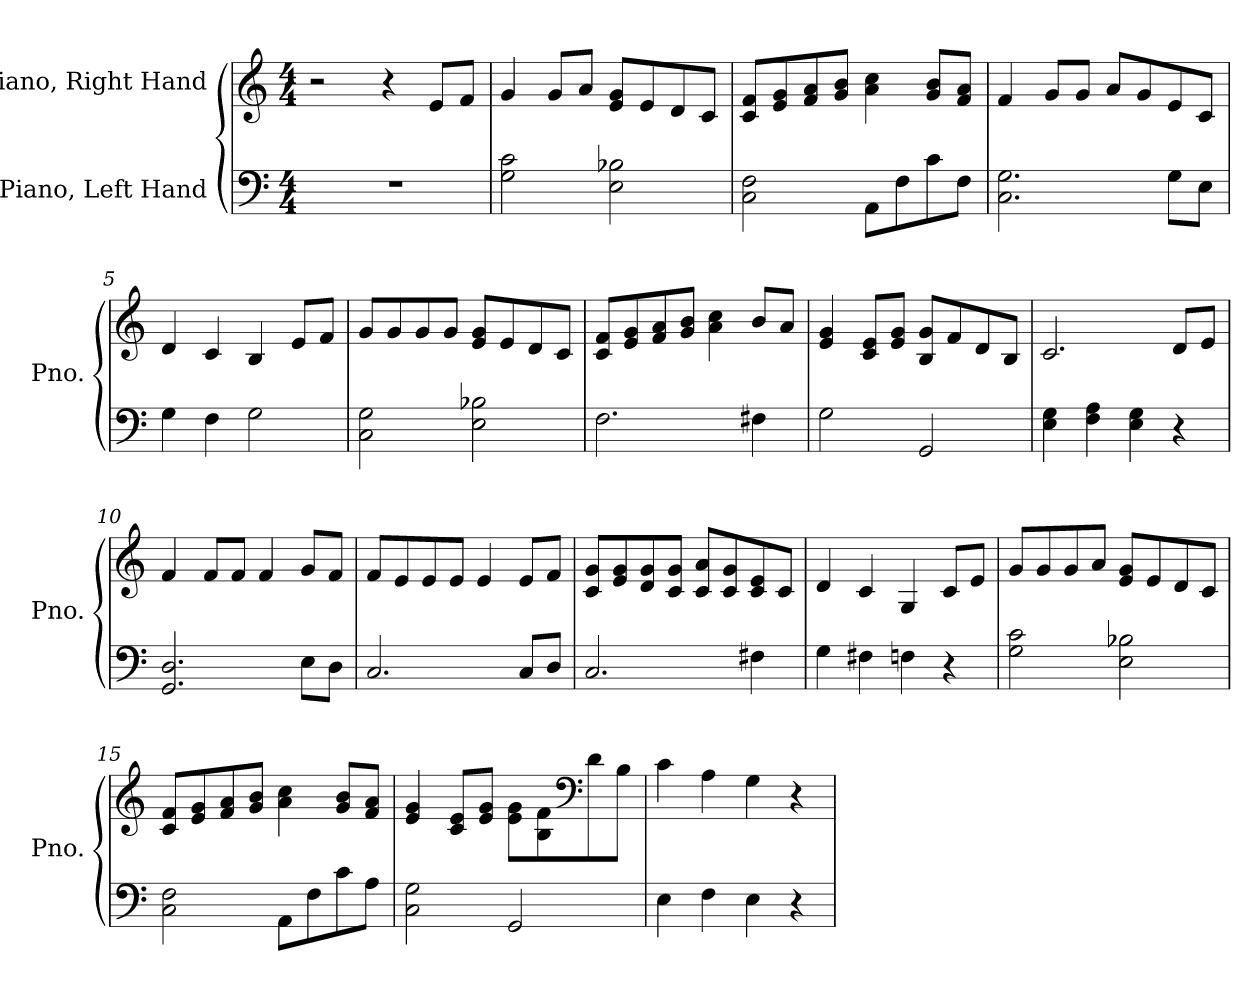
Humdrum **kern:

**kern	**kern
*part2	*part1
*staff2	*staff1
*I"Piano, Left Hand	*I"Piano, Right Hand
*I'Pno.	*I'Pno.
*clefF4	*clefG2
*k[]	*k[]
*M4/4	*M4/4
*MM100	*MM100
=1	=1
1r	2r
.	4r
.	8e/L
.	8f/J
=2	=2
2G\ 2c\	4g/
.	8g/L
.	8a/J
2E\ 2B-X\	8e/ 8g/L
.	8e/
.	8d/
.	8c/J
=3	=3
2C\ 2F\	8c/ 8f/L
.	8e/ 8g/
.	8f/ 8a/
.	8g/ 8b/J
8AA\L	4a\ 4cc\
8F\	.
8c\	8g/ 8b/L
8F\J	8f/ 8a/J
=4	=4
2.C\ 2.G\	4f/
.	8g/L
.	8g/J
.	8a/L
.	8g/
8G\L	8e/
8E\J	8c/J
=5	=5
4G\	4d/
4F\	4c/
2G\	4B/
.	8e/L
.	8f/J
!!LO:LB:g=z
=6	=6
2C\ 2G\	8g/L
.	8g/
.	8g/
.	8g/J
2E\ 2B-X\	8e/ 8g/L
.	8e/
.	8d/
.	8c/J
=7	=7
2.F\	8c/ 8f/L
.	8e/ 8g/
.	8f/ 8a/
.	8g/ 8b/J
.	4a\ 4cc\
4F#X\	8b/L
.	8a/J
=8	=8
2G\	4e/ 4g/
.	8c/ 8e/L
.	8e/ 8g/J
2GG/	8B/ 8g/L
.	8f/
.	8d/
.	8B/J
=9	=9
4E\ 4G\	2.c/
4F\ 4A\	.
4E\ 4G\	.
4r	8d/L
.	8e/J
=10	=10
2.GG/ 2.D/	4f/
.	8f/L
.	8f/J
.	4f/
8E\L	8g/L
8D\J	8f/J
=11	=11
2.C/	8f/L
.	8e/
.	8e/
.	8e/J
.	4e/
8C/L	8e/L
8D/J	8f/J
!!LO:LB:g=z
=12	=12
2.C/	8c/ 8g/L
.	8e/ 8g/
.	8d/ 8g/
.	8c/ 8g/J
.	8c/ 8a/L
.	8c/ 8g/
4F#X\	8c/ 8e/
.	8c/J
=13	=13
4G\	4d/
4F#X\	4c/
4Fn\	4G/
4r	8c/L
.	8e/J
=14	=14
2G\ 2c\	8g/L
.	8g/
.	8g/
.	8a/J
2E\ 2B-X\	8e/ 8g/L
.	8e/
.	8d/
.	8c/J
=15	=15
2C\ 2F\	8c/ 8f/L
.	8e/ 8g/
.	8f/ 8a/
.	8g/ 8b/J
8AA\L	4a\ 4cc\
8F\	.
8c\	8g/ 8b/L
8A\J	8f/ 8a/J
=16	=16
2C\ 2G\	4e/ 4g/
.	8c/ 8e/L
.	8e/ 8g/J
2GG/	8e\ 8g\L
.	8B\ 8f\
*	*clefF4
.	8d\
.	8B\J
!!LO:LB:g=z
=17	=17
4E\	4c\
4F\	4A\
4E\	4G\
4r	4r
=	=
*-	*-
